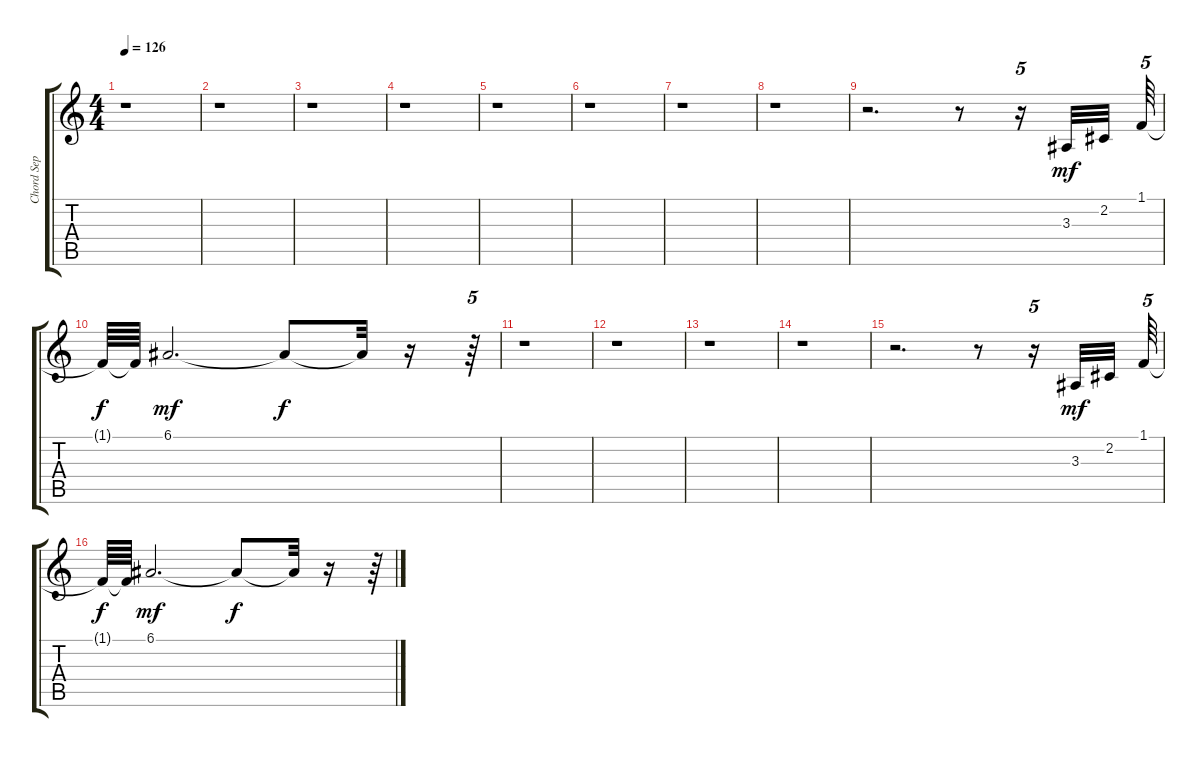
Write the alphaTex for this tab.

\track ("Chord Sep" "Chord Sep") {instrument honkytonkpiano}
\staff {score tabs}
\tuning (E4 B3 G3 D3 A2 E2) {hide}
\ts (4 4)
\tempo 126
\clef g2
\ks c
r.1{dy f} |
r.1 |
r.1 |
r.1 |
r.1 |
r.1 |
r.1 |
r.1 |
r.2{d} r.8 r.16{tu (5 4)} 3.3.32{dy mf} 2.2.32 1.1.64{tu (5 4)} |
1.1{t}.64{dy f} 1.1{t}.64 6.1.2{d dy mf} 6.1{t}.8{dy f} 6.1{t}.32 r.16 r.64{tu (5 4)} |
r.1 |
r.1 |
r.1 |
r.1 |
r.2{d} r.8 r.16{tu (5 4)} 3.3.32{dy mf} 2.2.32 1.1.64{tu (5 4)} |
1.1{t}.64{dy f} 1.1{t}.64 6.1.2{d dy mf} 6.1{t}.8{dy f} 6.1{t}.32 r.16 r.64{tu (5 4)}
